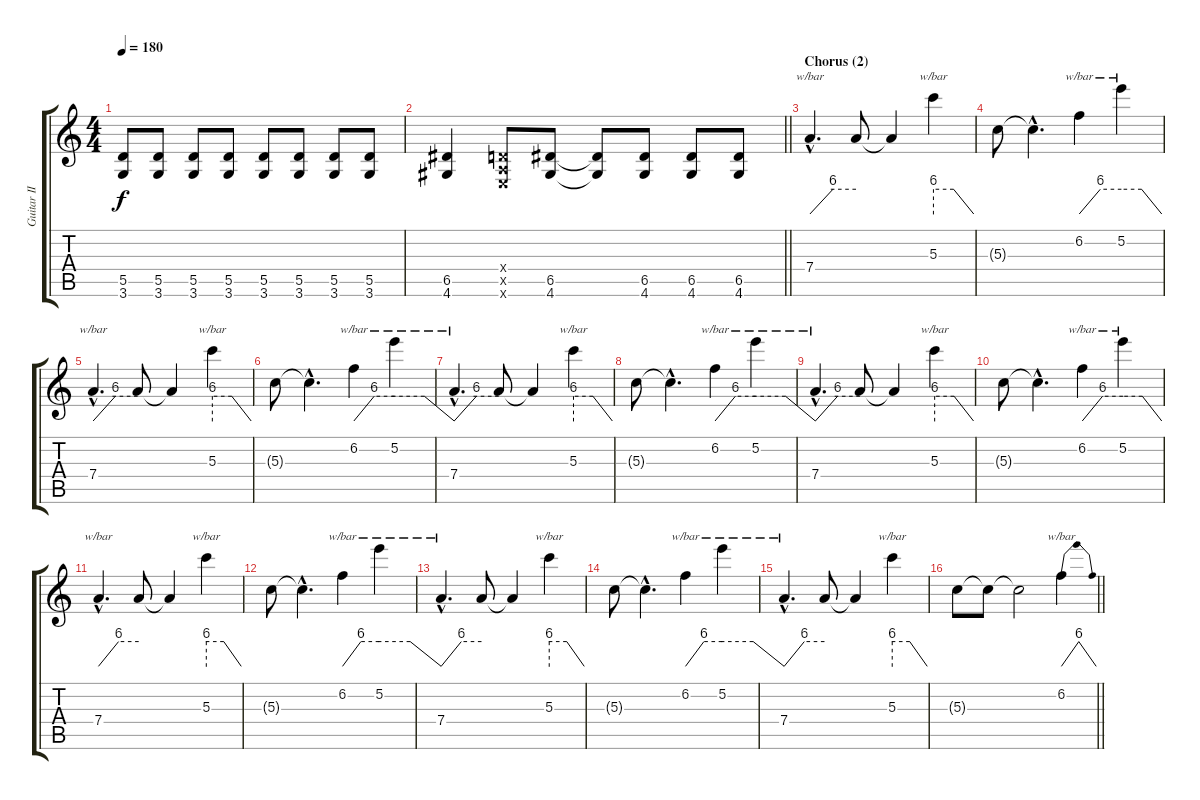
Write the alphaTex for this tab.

\track ("Guitar II (Aiji)" "Guitar II ") {instrument distortionguitar}
\staff {score tabs}
\tuning (E4 B3 G3 D3 A2 E2) {hide}
\ts (4 4)
\tempo 180
\clef g2
\ks c
(5.5 3.6).8{dy f} (5.5 3.6).8 (5.5 3.6).8 (5.5 3.6).8 (5.5 3.6).8 (5.5 3.6).8 (5.5 3.6).8 (5.5 3.6).8 |
\barLineRight lightlight
(6.5 4.6).4 (0.4{x} 0.5{x} 0.6{x}).8 (6.5 4.6).8 (6.5{t} 4.6{t}).8 (6.5 4.6).8 (6.5 4.6).8 (6.5 4.6).8 |
\section ("" "Chorus (2)")
7.4{hac}.4{d tbe (custom default 0 0 30 24 60 24)} 7.4{t}.8 7.4{t}.4 5.3.4{tbe (custom default 0 24 30 24 60 0)} |
5.3{t}.8 5.3{hac t}.4{d} 6.2.4{tbe (custom default 0 0 30 24 60 24)} 5.2.4{tbe (custom default 0 24 30 24 60 0)} |
7.4{hac}.4{d tbe (custom default 0 0 30 24 60 24)} 7.4{t}.8 7.4{t}.4 5.3.4{tbe (custom default 0 24 30 24 60 0)} |
5.3{t}.8 5.3{hac t}.4{d} 6.2.4{tbe (custom default 0 0 30 24 60 24)} 5.2.4{tbe (custom default 0 24 30 24 60 0)} |
7.4{hac}.4{d tbe (custom default 0 0 30 24 60 24)} 7.4{t}.8 7.4{t}.4 5.3.4{tbe (custom default 0 24 30 24 60 0)} |
5.3{t}.8 5.3{hac t}.4{d} 6.2.4{tbe (custom default 0 0 30 24 60 24)} 5.2.4{tbe (custom default 0 24 30 24 60 0)} |
7.4{hac}.4{d tbe (custom default 0 0 30 24 60 24)} 7.4{t}.8 7.4{t}.4 5.3.4{tbe (custom default 0 24 30 24 60 0)} |
5.3{t}.8 5.3{hac t}.4{d} 6.2.4{tbe (custom default 0 0 30 24 60 24)} 5.2.4{tbe (custom default 0 24 30 24 60 0)} |
7.4{hac}.4{d tbe (custom default 0 0 30 24 60 24)} 7.4{t}.8 7.4{t}.4 5.3.4{tbe (custom default 0 24 30 24 60 0)} |
5.3{t}.8 5.3{hac t}.4{d} 6.2.4{tbe (custom default 0 0 30 24 60 24)} 5.2.4{tbe (custom default 0 24 30 24 60 0)} |
7.4{hac}.4{d tbe (custom default 0 0 30 24 60 24)} 7.4{t}.8 7.4{t}.4 5.3.4{tbe (custom default 0 24 30 24 60 0)} |
5.3{t}.8 5.3{hac t}.4{d} 6.2.4{tbe (custom default 0 0 30 24 60 24)} 5.2.4{tbe (custom default 0 24 30 24 60 0)} |
7.4{hac}.4{d tbe (custom default 0 0 30 24 60 24)} 7.4{t}.8 7.4{t}.4 5.3.4{tbe (custom default 0 24 30 24 60 0)} |
\barLineRight lightlight
5.3{t}.8 5.3{t}.8 5.3{t}.2 6.2.4{tbe (dip default 0 0 30 24 60 0)}
